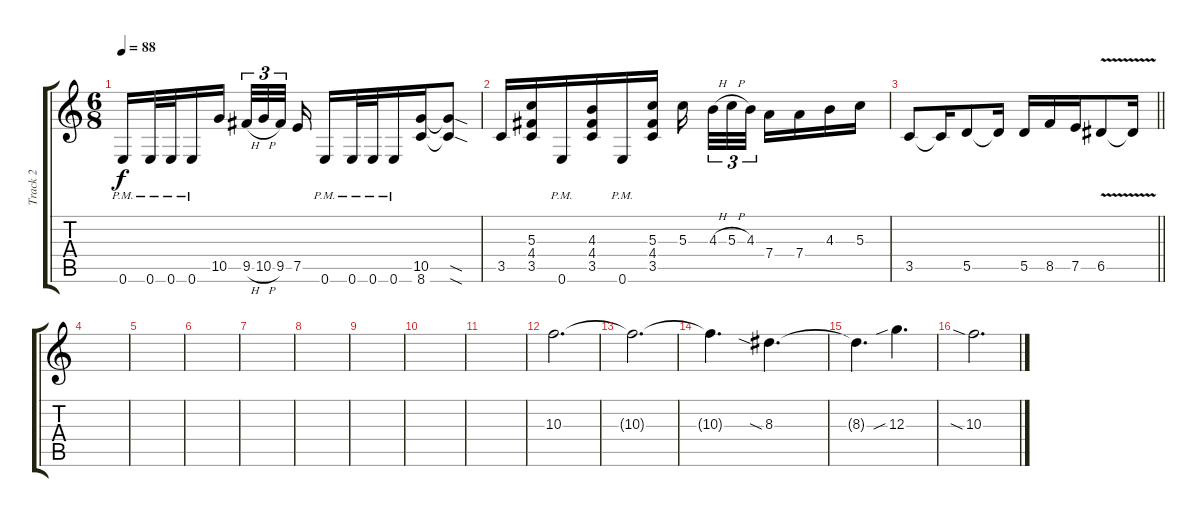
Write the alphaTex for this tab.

\track ("Track 2" "Track 2") {instrument distortionguitar}
\staff {score tabs}
\tuning (E4 B3 G3 D3 A2 E2) {hide}
\ts (6 8)
\tempo 88
\clef g2
\ks c
0.6{pm}.16{dy f} 0.6{pm}.32 0.6{pm}.32 0.6{pm}.16 10.5.16{beam splitsecondary} 9.5{h}.32{tu (3 2)} 10.5{h}.32{tu (3 2)} 9.5.32{tu (3 2) beam splitsecondary} 7.5.16 0.6{pm}.16 0.6{pm}.32 0.6{pm}.32 0.6{pm}.16 (10.5 8.6).16 (10.5{sod t} 8.6{sod t}).8 |
3.5.16 (5.3 4.4 3.5).16 0.6{pm}.16 (4.3 4.4 3.5).16 0.6{pm}.16 (5.3 4.4 3.5).16 5.3.16{beam splitsecondary} 4.3{h}.32{tu (3 2)} 5.3{h}.32{tu (3 2)} 4.3.32{tu (3 2) beam splitsecondary} 7.4.16 7.4.16 4.3.16 5.3.16 |
\barLineRight lightlight
3.5.8 3.5{t}.16 5.5.8 5.5{t}.16 5.5.16 8.5.16 7.5.16 6.5{v}.8 6.5{t}.16 |
|
|
|
|
|
|
|
|
10.3.2{d volume 12} |
10.3{t}.2{d} |
10.3{t}.4{d} 8.3{sia}.4{d} |
8.3{t}.4{d} 12.3{sib}.4{d} |
10.3{sia}.2{d}
